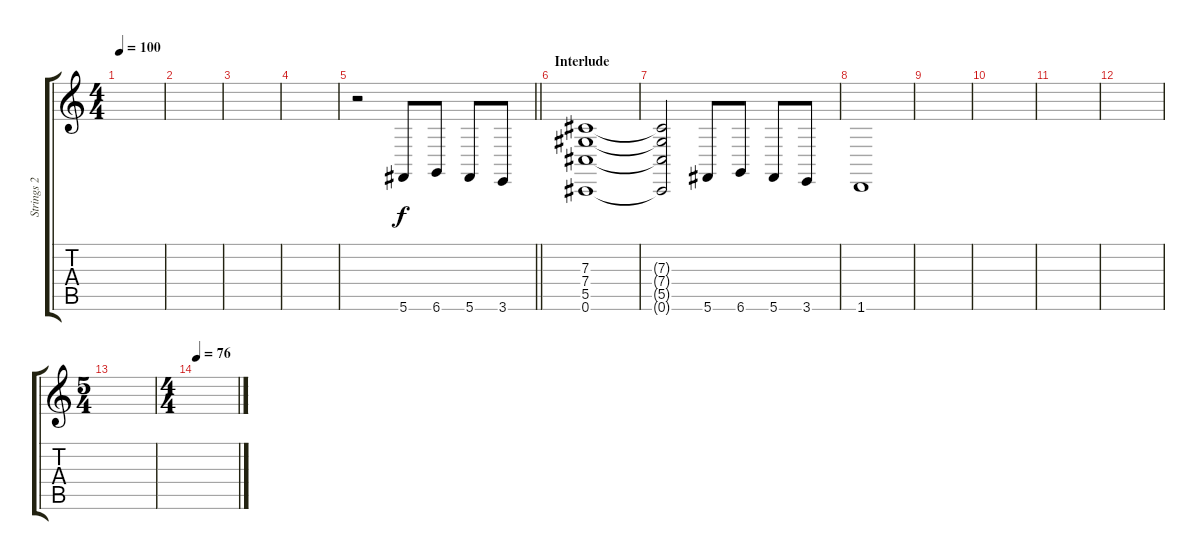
\track ("Strings 2" "Strings 2") {instrument stringensemble2}
\staff {score tabs}
\tuning (Eb4 Bb3 Gb3 Db3 Ab2 Db2) {hide}
\ts (4 4)
\tempo 100
\clef g2
\ks c
|
|
|
|
\barLineRight lightlight
r.2 5.6.8 6.6.8 5.6.8 3.6.8 |
\section ("" "Interlude")
(7.3 7.4 5.5 0.6).1 |
(7.3{t} 7.4{t} 5.5{t} 0.6{t}).2 5.6.8 6.6.8 5.6.8 3.6.8 |
1.6.1 |
|
|
|
|
\ts (5 4)
|
\ts (4 4)
\tempo 76
